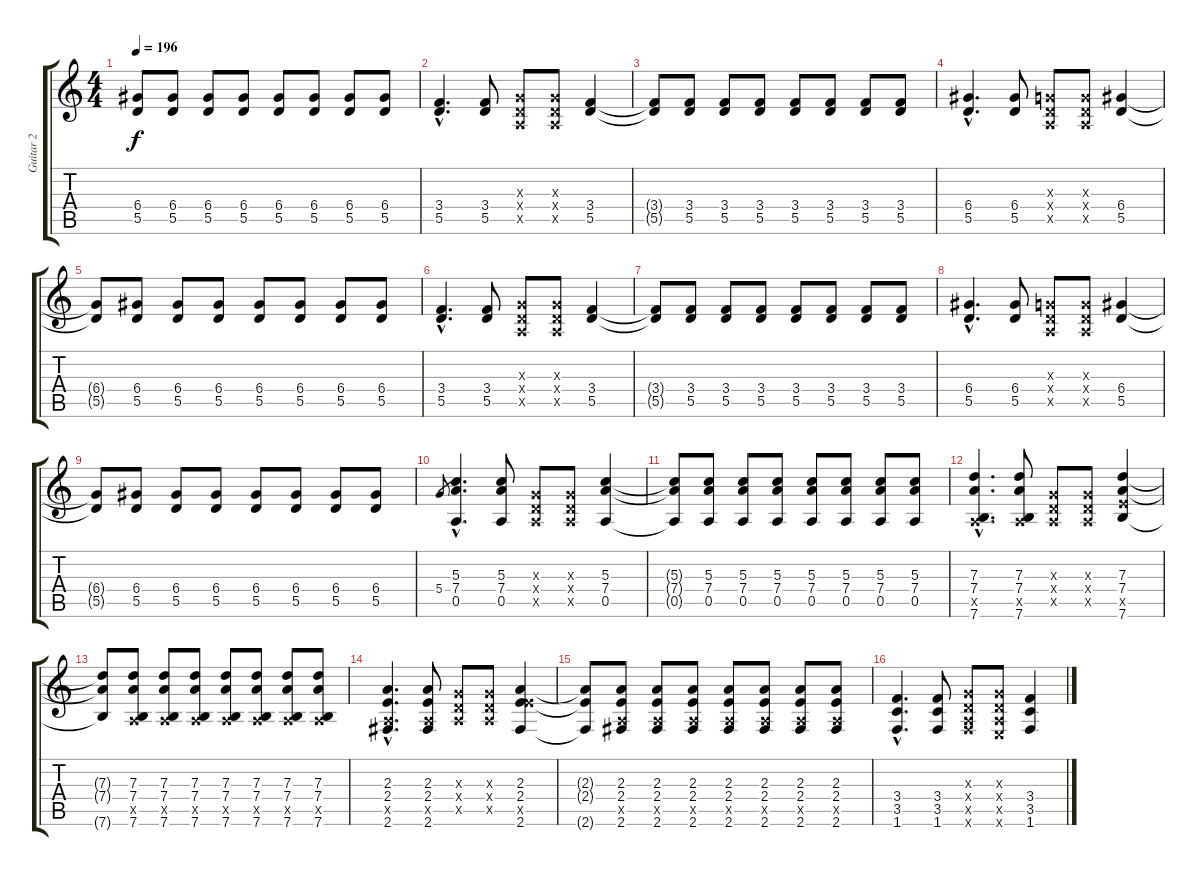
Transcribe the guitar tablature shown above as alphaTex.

\track ("Guitar 2" "Guitar 2") {instrument distortionguitar}
\staff {score tabs}
\tuning (E4 B3 G3 D3 A2 E2) {hide}
\ts (4 4)
\tempo 196
\clef g2
\ks c
(6.4{t} 5.5{t}).8{dy f} (6.4 5.5).8 (6.4 5.5).8 (6.4 5.5).8 (6.4 5.5).8 (6.4 5.5).8 (6.4 5.5).8 (6.4 5.5).8 |
(3.4{hac} 5.5{hac}).4{d} (3.4 5.5).8 (0.3{x} 0.4{x} 0.5{x}).8 (0.3{x} 0.4{x} 0.5{x}).8 (3.4 5.5).4 |
(3.4{t} 5.5{t}).8 (3.4 5.5).8 (3.4 5.5).8 (3.4 5.5).8 (3.4 5.5).8 (3.4 5.5).8 (3.4 5.5).8 (3.4 5.5).8 |
(6.4{hac} 5.5{hac}).4{d} (6.4 5.5).8 (0.3{x} 0.4{x} 0.5{x}).8 (0.3{x} 0.4{x} 0.5{x}).8 (6.4 5.5).4 |
(6.4{t} 5.5{t}).8 (6.4 5.5).8 (6.4 5.5).8 (6.4 5.5).8 (6.4 5.5).8 (6.4 5.5).8 (6.4 5.5).8 (6.4 5.5).8 |
(3.4{hac} 5.5{hac}).4{d} (3.4 5.5).8 (0.3{x} 0.4{x} 0.5{x}).8 (0.3{x} 0.4{x} 0.5{x}).8 (3.4 5.5).4 |
(3.4{t} 5.5{t}).8 (3.4 5.5).8 (3.4 5.5).8 (3.4 5.5).8 (3.4 5.5).8 (3.4 5.5).8 (3.4 5.5).8 (3.4 5.5).8 |
(6.4{hac} 5.5{hac}).4{d} (6.4 5.5).8 (0.3{x} 0.4{x} 0.5{x}).8 (0.3{x} 0.4{x} 0.5{x}).8 (6.4 5.5).4 |
(6.4{t} 5.5{t}).8 (6.4 5.5).8 (6.4 5.5).8 (6.4 5.5).8 (6.4 5.5).8 (6.4 5.5).8 (6.4 5.5).8 (6.4 5.5).8 |
5.4.8{gr} (5.3{hac} 7.4{hac} 0.5{hac}).4{d} (5.3 7.4 0.5).8 (0.3{x} 0.4{x} 0.5{x}).8 (0.3{x} 0.4{x} 0.5{x}).8 (5.3 7.4 0.5).4 |
(5.3{t} 7.4{t} 0.5{t}).8 (5.3 7.4 0.5).8 (5.3 7.4 0.5).8 (5.3 7.4 0.5).8 (5.3 7.4 0.5).8 (5.3 7.4 0.5).8 (5.3 7.4 0.5).8 (5.3 7.4 0.5).8 |
(7.3{hac} 7.4{hac} 0.5{hac x} 7.6{hac}).4{d} (7.3 7.4 0.5{x} 7.6).8 (0.3{x} 0.4{x} 0.5{x}).8 (0.3{x} 0.4{x} 0.5{x}).8 (7.3 7.4 7.5{x} 7.6).4 |
(7.3{t} 7.4{t} 7.6{t}).8 (7.3 7.4 0.5{x} 7.6).8 (7.3 7.4 0.5{x} 7.6).8 (7.3 7.4 0.5{x} 7.6).8 (7.3 7.4 0.5{x} 7.6).8 (7.3 7.4 0.5{x} 7.6).8 (7.3 7.4 0.5{x} 7.6).8 (7.3 7.4 0.5{x} 7.6).8 |
(2.3{hac} 2.4{hac} 0.5{hac x} 2.6{hac}).4{d} (2.3 2.4 0.5{x} 2.6).8 (0.3{x} 0.4{x} 0.5{x}).8 (0.3{x} 0.4{x} 0.5{x}).8 (2.3 2.4 7.5{x} 2.6).4 |
(2.3{t} 2.4{t} 2.6{t}).8 (2.3 2.4 0.5{x} 2.6).8 (2.3 2.4 0.5{x} 2.6).8 (2.3 2.4 0.5{x} 2.6).8 (2.3 2.4 0.5{x} 2.6).8 (2.3 2.4 0.5{x} 2.6).8 (2.3 2.4 0.5{x} 2.6).8 (2.3 2.4 0.5{x} 2.6).8 |
(3.4{hac} 3.5{hac} 1.6{hac}).4{d} (3.4 3.5 1.6).8 (0.3{x} 0.4{x} 0.5{x} 1.6{x}).8 (0.3{x} 0.4{x} 0.5{x} 0.6{x}).8 (3.4 3.5 1.6).4
